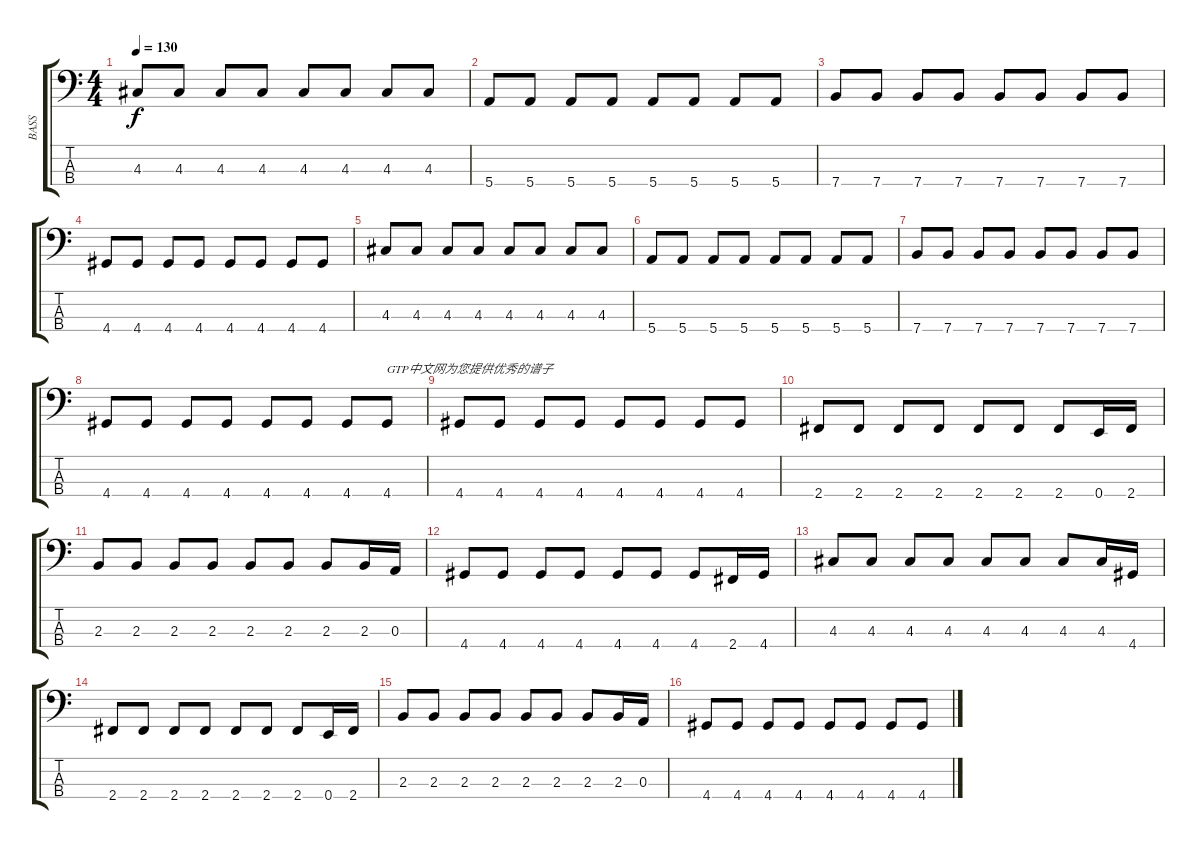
\track ("BASS" "BASS") {instrument electricbassfinger}
\staff {score tabs}
\tuning (G2 D2 A1 E1) {hide}
\ts (4 4)
\tempo 130
\clef f4
\ks c
4.3.8{dy f} 4.3.8 4.3.8 4.3.8 4.3.8 4.3.8 4.3.8 4.3.8 |
5.4.8 5.4.8 5.4.8 5.4.8 5.4.8 5.4.8 5.4.8 5.4.8 |
7.4.8 7.4.8 7.4.8 7.4.8 7.4.8 7.4.8 7.4.8 7.4.8 |
4.4.8 4.4.8 4.4.8 4.4.8 4.4.8 4.4.8 4.4.8 4.4.8 |
4.3.8 4.3.8 4.3.8 4.3.8 4.3.8 4.3.8 4.3.8 4.3.8 |
5.4.8 5.4.8 5.4.8 5.4.8 5.4.8 5.4.8 5.4.8 5.4.8 |
7.4.8 7.4.8 7.4.8 7.4.8 7.4.8 7.4.8 7.4.8 7.4.8 |
4.4.8 4.4.8 4.4.8 4.4.8 4.4.8 4.4.8 4.4.8 4.4.8{txt "GTP中文网为您提供优秀的谱子"} |
4.4.8 4.4.8 4.4.8 4.4.8 4.4.8 4.4.8 4.4.8 4.4.8 |
2.4.8 2.4.8 2.4.8 2.4.8 2.4.8 2.4.8 2.4.8 0.4.16 2.4.16 |
2.3.8 2.3.8 2.3.8 2.3.8 2.3.8 2.3.8 2.3.8 2.3.16 0.3.16 |
4.4.8 4.4.8 4.4.8 4.4.8 4.4.8 4.4.8 4.4.8 2.4.16 4.4.16 |
4.3.8 4.3.8 4.3.8 4.3.8 4.3.8 4.3.8 4.3.8 4.3.16 4.4.16 |
2.4.8 2.4.8 2.4.8 2.4.8 2.4.8 2.4.8 2.4.8 0.4.16 2.4.16 |
2.3.8 2.3.8 2.3.8 2.3.8 2.3.8 2.3.8 2.3.8 2.3.16 0.3.16 |
4.4.8 4.4.8 4.4.8 4.4.8 4.4.8 4.4.8 4.4.8 4.4.8
